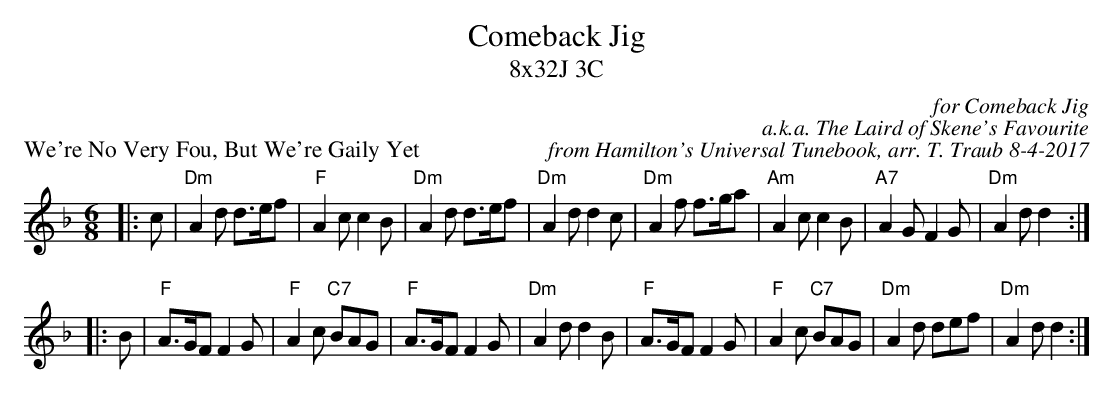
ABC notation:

X:1
T: Comeback Jig
T: 8x32J 3C
P: We're No Very Fou, But We're Gaily Yet
C: for Comeback Jig
C: a.k.a. The Laird of Skene's Favourite
C: from Hamilton's Universal Tunebook, arr. T. Traub 8-4-2017
M: 6/8
L: 1/8
K: Dm
|: c|"Dm"A2 d d>ef|"F"A2 c c2 B|"Dm"A2 d d>ef|"Dm"A2 d d2 c|"Dm"A2 f f>ga|"Am"A2 c c2 B|"A7"A2 G F2 G|"Dm"A2 d d2 :|
|: B|"F"A>GF F2 G|"F"A2 c "C7"BAG|"F"A>GF F2 G|"Dm"A2 d d2 B|"F"A>GF F2 G|"F"A2 c "C7"BAG|"Dm"A2 d def|"Dm"A2 d d2 :|
